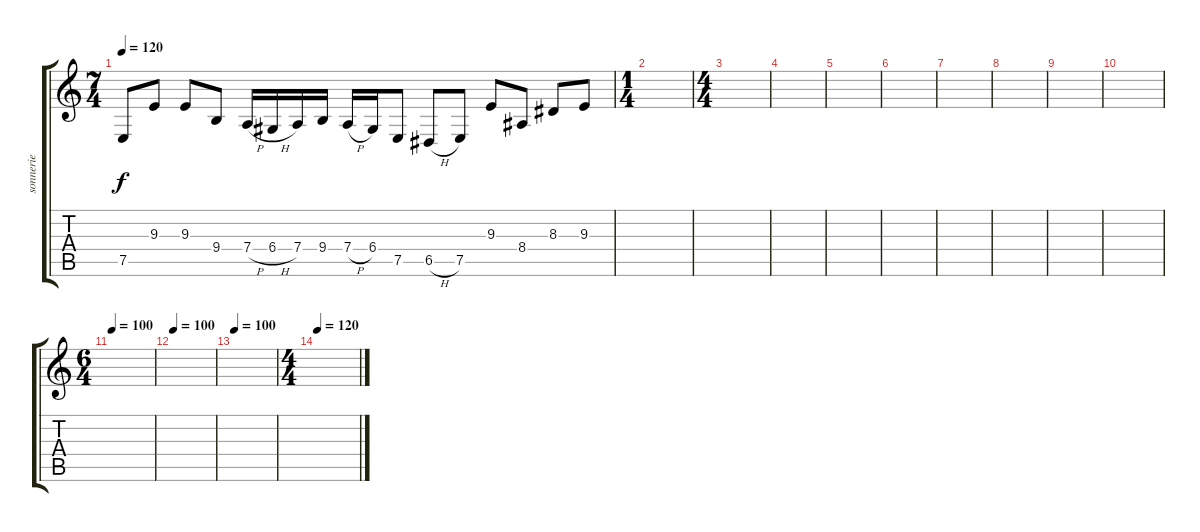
\track ("sonnerie" "sonnerie") {instrument drawbarorgan}
\staff {score tabs}
\tuning (E4 B3 G3 D3 A2 E2) {hide}
\ts (7 4)
\tempo 120
\clef g2
\ks c
7.5.8{dy f instrument drawbarorgan} 9.3.8 9.3.8 9.4.8 7.4{h}.16 6.4{h}.16 7.4.16 9.4.16 7.4{h}.16 6.4.16 7.5.8 6.5{h}.8 7.5.8 9.3.8 8.4.8 8.3.8 9.3.8 |
\ts (1 4)
|
\ts (4 4)
|
|
|
|
|
|
|
|
\ts (6 4)
\tempo 100
|
\tempo 100
|
\tempo 100
|
\ts (4 4)
\tempo 120
